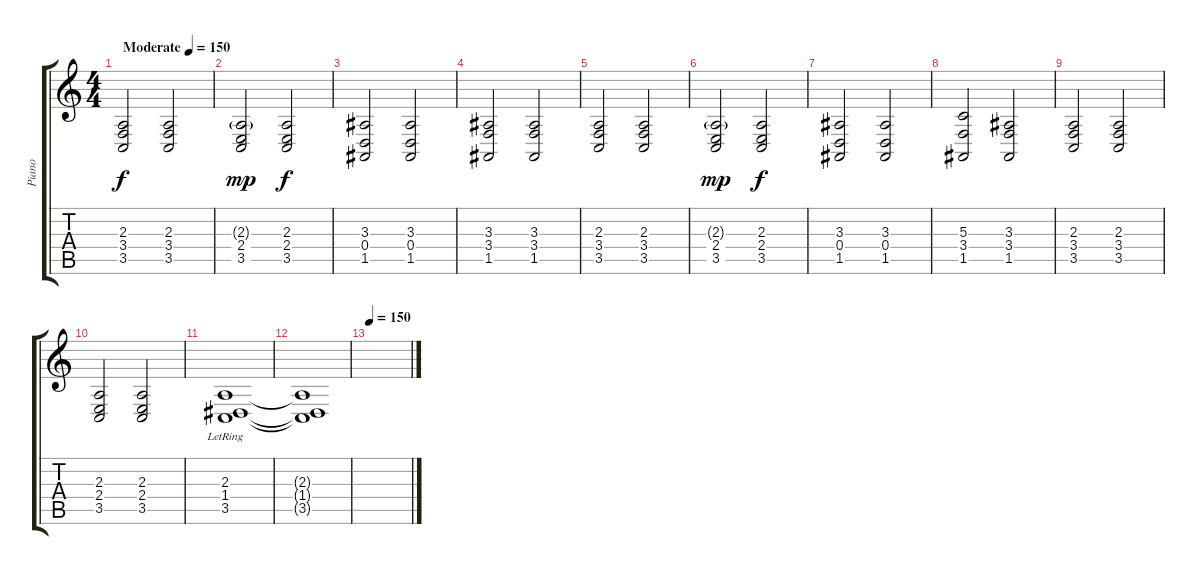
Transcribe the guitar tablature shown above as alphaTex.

\track ("Piano" "Piano") {instrument acousticgrandpiano}
\staff {score tabs}
\tuning (E4 B3 G3 D3 A2 D2) {hide}
\ts (4 4)
\tempo (150 "Moderate")
\clef g2
\ks c
(2.3 3.4 3.5).2{dy f instrument acousticgrandpiano} (2.3 3.4 3.5).2 |
(2.3{g} 2.4 3.5).2{dy mp} (2.3 2.4 3.5).2{dy f} |
(3.3 0.4 1.5).2 (3.3 0.4 1.5).2 |
(3.3 3.4 1.5).2 (3.3 3.4 1.5).2 |
(2.3 3.4 3.5).2 (2.3 3.4 3.5).2 |
(2.3{g} 2.4 3.5).2{dy mp} (2.3 2.4 3.5).2{dy f} |
(3.3 0.4 1.5).2 (3.3 0.4 1.5).2 |
(5.3 3.4 1.5).2 (3.3 3.4 1.5).2 |
(2.3 3.4 3.5).2 (2.3 3.4 3.5).2 |
(2.3 2.4 3.5).2 (2.3 2.4 3.5).2 |
(2.3{lr} 1.4{lr} 3.5{lr}).1 |
(2.3{t} 1.4{t} 3.5{t}).1 |
\tempo 150
